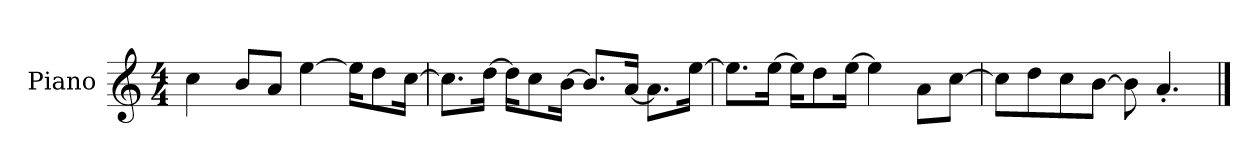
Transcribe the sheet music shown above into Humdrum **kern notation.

**kern
*part1
*staff1
*I"Piano
*I'P-no
*clefG2
*k[]
*M4/4
*MM90
=1
4cc\
8b/L
8a/J
[4ee\
16ee\KL]
8dd\
[16cc\Jk
=2
8.cc\L]
[16dd\Jk
16dd\KL]
8cc\
[16b\Jk
8.b/L]
[16a/Jk
8.a\L]
[16ee\Jk
=3
8.ee\L]
[16ee\Jk
16ee\KL]
8dd\
[16ee\Jk
4ee\]
8a\L
[8cc\J
=4
8cc\L]
8dd\
8cc\
[8b\J
8b\]
4.a'/
==
*-
